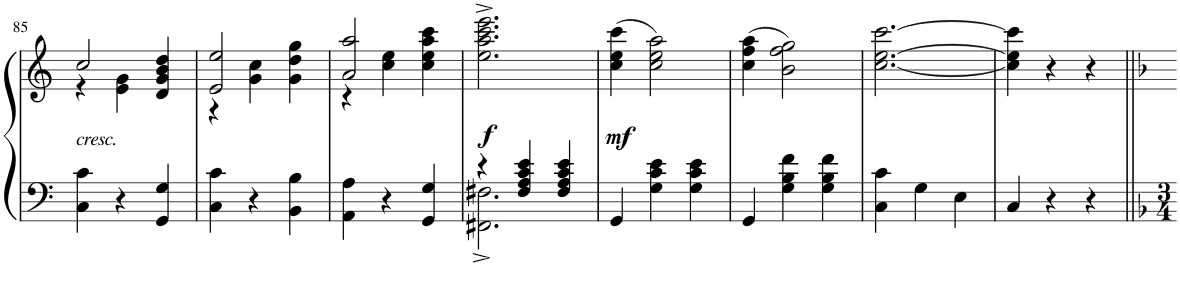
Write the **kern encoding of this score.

**kern	**kern	**dynam
*part1	*part1	*part1
*staff2	*staff1	*staff1/2
*I"Piano	*	*
*I'Pno.	*	*
!!LO:PB:g=z
*clefF4	*clefG2	*
*k[]	*k[]	*
*M3/4	*M3/4	*
=85	=85	=85
*	*^	*
!LO:TX:a:i:t=cresc.	!	!	!
4C\ 4c\	2cc/	4r	.
4r	.	4e\ 4g\	.
4GG/ 4G/	4d/ 4g/ 4b/ 4dd/	4ryy	.
=86	=86	=86	=86
4C\ 4c\	2e/ 2ee/	4r	.
4r	.	4g\ 4cc\	.
4BB\ 4B\	4g\ 4dd\ 4gg\	4ryy	.
=87	=87	=87	=87
4AA\ 4A\	2a/ 2aa/	4r	.
4r	.	4cc\ 4ee\	.
4GG/ 4G/	4cc\ 4ee\ 4aa\ 4ccc\	4ryy	.
=88	=88	=88	=88
*^	*	*	*
!	!	!	!	!LO:DY:b
*	*	*v	*v	*
4r	2.FF#X\^ 2.F#X\^	2.ee\^ 2.aa\^ 2.ccc\^ 2.eee\^	f
4F#/ 4A/ 4c/ 4e/	.	.	.
4F#/ 4A/ 4c/ 4e/	.	.	.
*v	*v	*	*
=89	=89	=89
!	!	!LO:DY:b
4GG/	(4cc\ 4ee\ 4ccc\	mf
4G\ 4c\ 4e\	2cc\ 2ee\ 2aa\)	.
4G\ 4c\ 4e\	.	.
=90	=90	=90
4GG/	(4cc\ 4ff\ 4aa\	.
4G\ 4B\ 4f\	2b\ 2ff\ 2gg\)	.
4G\ 4B\ 4f\	.	.
=91	=91	=91
4C\ 4c\	[2.cc\ [2.ee\ [2.ccc\	.
4G\	.	.
4E\	.	.
=92	=92	=92
4C/	4cc\] 4ee\] 4ccc\]	.
4r	4r	.
4r	4r	.
=||	=||	=||
*-	*-	*-
